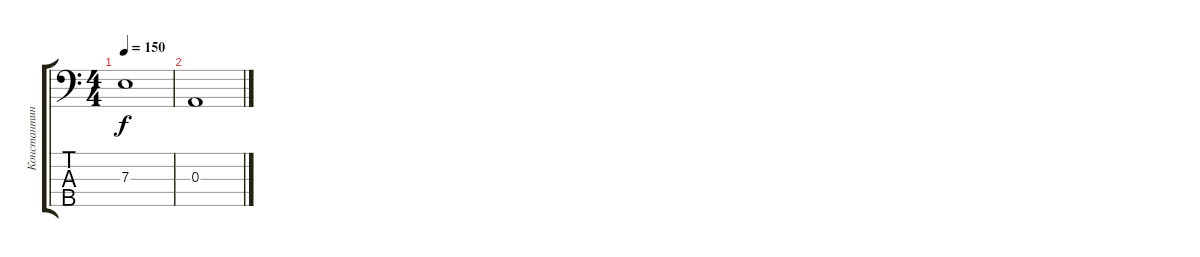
\track ("Константин Бекрев" "Константин") {instrument electricbasspick}
\staff {score tabs}
\tuning (G2 D2 A1 E1 B0) {hide}
\ts (4 4)
\tempo 150
\clef f4
\ks c
7.3.1{dy f} |
0.3.1
